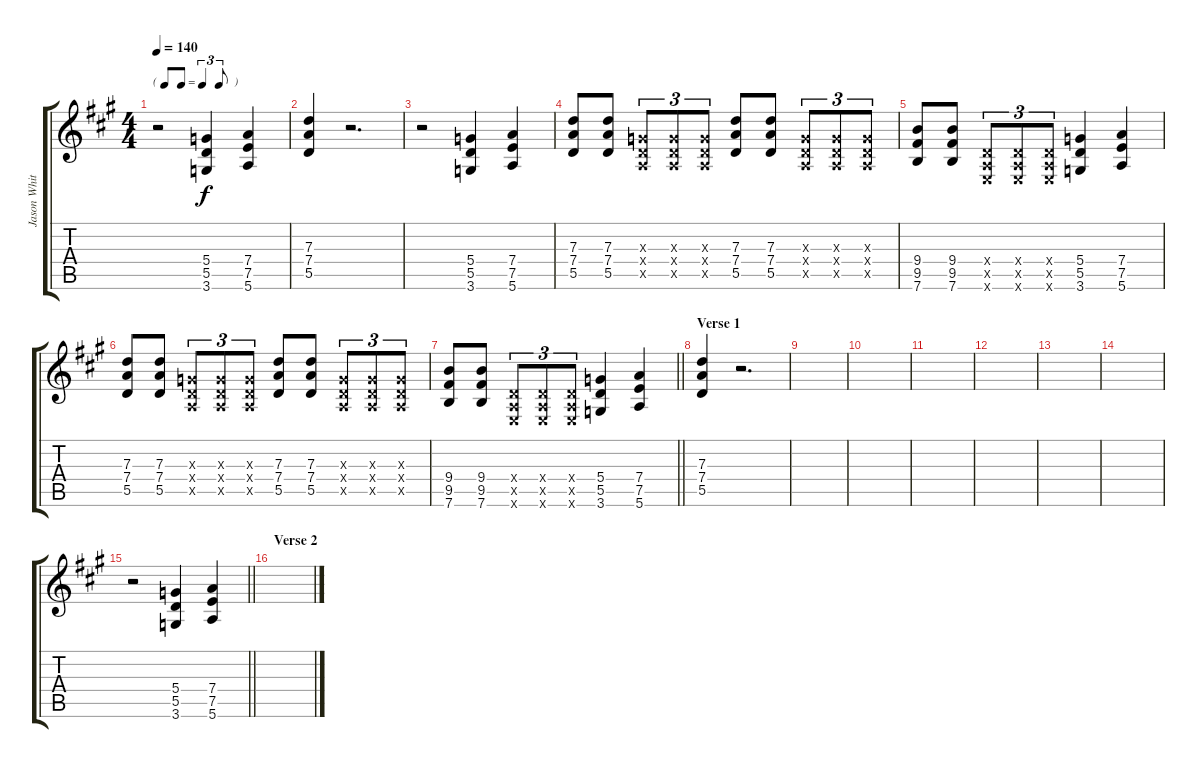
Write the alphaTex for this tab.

\track ("Jason White (Lead Guitar)" "Jason Whit") {instrument distortionguitar}
\staff {score tabs}
\tuning (E4 B3 G3 D3 A2 E2) {hide}
\ts (4 4)
\tf triplet8th
\tempo 140
\clef g2
\ks a
r.2{dy f} (5.4 5.5 3.6).4 (7.4 7.5 5.6).4 |
(7.3 7.4 5.5).4 r.2{d} |
r.2 (5.4 5.5 3.6).4 (7.4 7.5 5.6).4 |
(7.3 7.4 5.5).8 (7.3 7.4 5.5).8 (0.3{x} 0.4{x} 0.5{x}).8{tu (3 2)} (0.3{x} 0.4{x} 0.5{x}).8{tu (3 2)} (0.3{x} 0.4{x} 0.5{x}).8{tu (3 2)} (7.3 7.4 5.5).8 (7.3 7.4 5.5).8 (0.3{x} 0.4{x} 0.5{x}).8{tu (3 2)} (0.3{x} 0.4{x} 0.5{x}).8{tu (3 2)} (0.3{x} 0.4{x} 0.5{x}).8{tu (3 2)} |
(9.4 9.5 7.6).8 (9.4 9.5 7.6).8 (0.4{x} 0.5{x} 0.6{x}).8{tu (3 2)} (0.4{x} 0.5{x} 0.6{x}).8{tu (3 2)} (0.4{x} 0.5{x} 0.6{x}).8{tu (3 2)} (5.4 5.5 3.6).4 (7.4 7.5 5.6).4 |
(7.3 7.4 5.5).8 (7.3 7.4 5.5).8 (0.3{x} 0.4{x} 0.5{x}).8{tu (3 2)} (0.3{x} 0.4{x} 0.5{x}).8{tu (3 2)} (0.3{x} 0.4{x} 0.5{x}).8{tu (3 2)} (7.3 7.4 5.5).8 (7.3 7.4 5.5).8 (0.3{x} 0.4{x} 0.5{x}).8{tu (3 2)} (0.3{x} 0.4{x} 0.5{x}).8{tu (3 2)} (0.3{x} 0.4{x} 0.5{x}).8{tu (3 2)} |
\barLineRight lightlight
(9.4 9.5 7.6).8 (9.4 9.5 7.6).8 (0.4{x} 0.5{x} 0.6{x}).8{tu (3 2)} (0.4{x} 0.5{x} 0.6{x}).8{tu (3 2)} (0.4{x} 0.5{x} 0.6{x}).8{tu (3 2)} (5.4 5.5 3.6).4 (7.4 7.5 5.6).4 |
\section ("" "Verse 1")
(7.3 7.4 5.5).4 r.2{d} |
|
|
|
|
|
|
\barLineRight lightlight
r.2 (5.4 5.5 3.6).4 (7.4 7.5 5.6).4 |
\section ("" "Verse 2")
